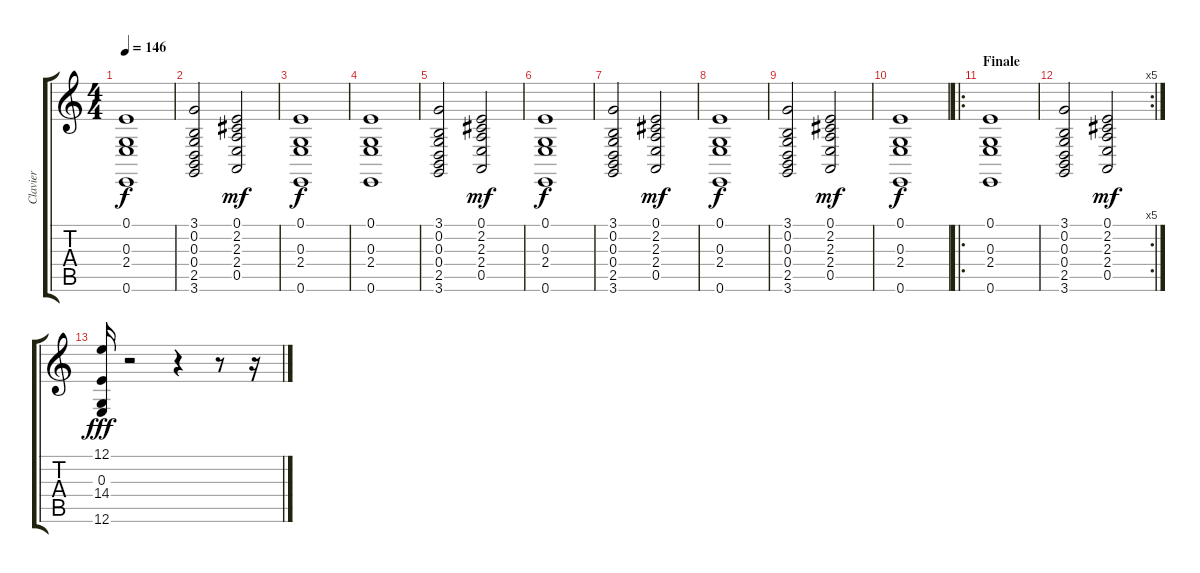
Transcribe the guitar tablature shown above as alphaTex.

\track ("Clavier" "Clavier") {instrument churchorgan}
\staff {score tabs}
\tuning (E4 B3 G3 D3 A2 E2) {hide}
\ts (4 4)
\tempo 146
\clef g2
\ks c
(0.1 0.3 2.4 0.6).1{dy f} |
(3.1 0.2 0.3 0.4 2.5 3.6).2 (0.1 2.2 2.3 2.4 0.5).2{dy mf} |
(0.1 0.3 2.4 0.6).1{dy f} |
(0.1 0.3 2.4 0.6).1 |
(3.1 0.2 0.3 0.4 2.5 3.6).2 (0.1 2.2 2.3 2.4 0.5).2{dy mf} |
(0.1 0.3 2.4 0.6).1{dy f} |
(3.1 0.2 0.3 0.4 2.5 3.6).2 (0.1 2.2 2.3 2.4 0.5).2{dy mf} |
(0.1 0.3 2.4 0.6).1{dy f} |
(3.1 0.2 0.3 0.4 2.5 3.6).2 (0.1 2.2 2.3 2.4 0.5).2{dy mf} |
(0.1 0.3 2.4 0.6).1{dy f} |
\ro
\section ("" "Finale")
(0.1 0.3 2.4 0.6).1 |
\rc 5
(3.1 0.2 0.3 0.4 2.5 3.6).2 (0.1 2.2 2.3 2.4 0.5).2{dy mf} |
(12.1 0.3 14.4 12.6).16{dy fff} r.2 r.4 r.8 r.16
